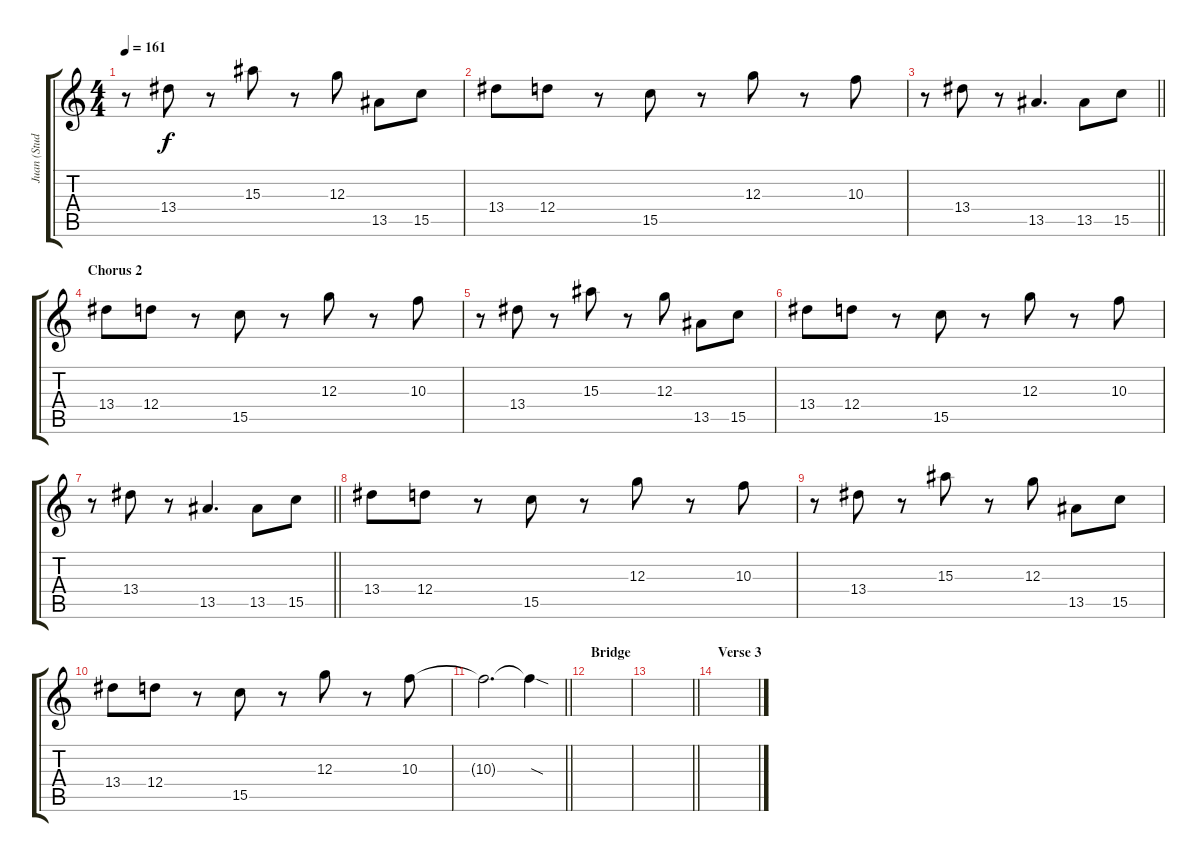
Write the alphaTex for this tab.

\track ("Juan (Studio)" "Juan (Stud") {instrument electricguitarmuted}
\staff {score tabs}
\tuning (E4 B3 G3 D3 A2 E2) {hide}
\ts (4 4)
\tempo 161
\clef g2
\ks c
r.8{dy f} 13.4.8 r.8 15.3.8 r.8 12.3.8 13.5.8 15.5.8 |
13.4.8 12.4.8 r.8 15.5.8 r.8 12.3.8 r.8 10.3.8 |
\barLineRight lightlight
r.8 13.4.8 r.8 13.5.4{d} 13.5.8 15.5.8 |
\section ("" "Chorus 2")
13.4.8 12.4.8 r.8 15.5.8 r.8 12.3.8 r.8 10.3.8 |
r.8 13.4.8 r.8 15.3.8 r.8 12.3.8 13.5.8 15.5.8 |
13.4.8 12.4.8 r.8 15.5.8 r.8 12.3.8 r.8 10.3.8 |
\barLineRight lightlight
r.8 13.4.8 r.8 13.5.4{d} 13.5.8 15.5.8 |
13.4.8 12.4.8 r.8 15.5.8 r.8 12.3.8 r.8 10.3.8 |
r.8 13.4.8 r.8 15.3.8 r.8 12.3.8 13.5.8 15.5.8 |
13.4.8 12.4.8 r.8 15.5.8 r.8 12.3.8 r.8 10.3.8 |
\barLineRight lightlight
10.3{t}.2{d} 10.3{sod t}.4 |
\section ("" "Bridge")
|
\barLineRight lightlight
|
\section ("" "Verse 3")
